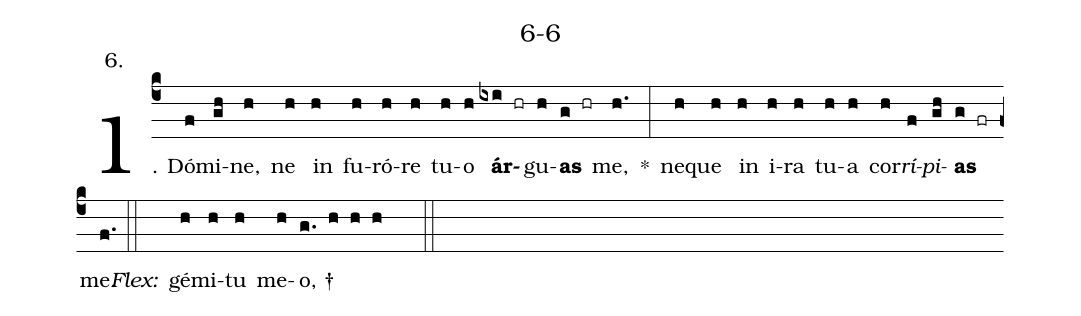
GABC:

name: 6-6;
annotation: 6.;
%%
(c4)1. Dó(f)mi(gh)ne,(h) ne(h) in(h) fu(h)ró(h)re(h) tu(h)o(h) <b>ár</b>(ixi hr)gu(h)<b>as</b>(g hr) me,(h.) *(:) ne(h)que(h) in(h) i(h)ra(h) tu(h)a(h) cor(h)<i>rí</i>(f)<i>pi</i>(gh)<b>as</b>(g fr) me.(f.) (::)
<i>Flex:</i>()  gé(h)mi(h)tu(h) me(h)o, †(g. h h h  ::)
